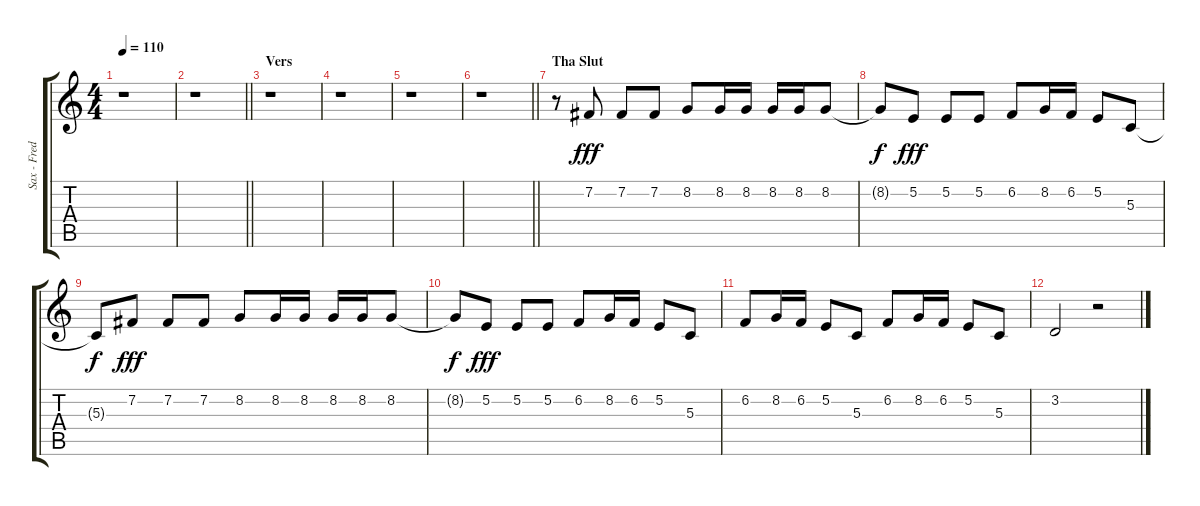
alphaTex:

\track ("Sax - Fredrik Folcke" "Sax - Fred") {instrument tenorsax}
\staff {score tabs}
\tuning (E4 B3 G3 D3 A2 E2) {hide}
\ts (4 4)
\tempo 110
\clef g2
\ks c
r.1{dy mf} |
\barLineRight lightlight
r.1 |
\section ("" "Vers")
r.1 |
r.1 |
r.1 |
\barLineRight lightlight
r.1 |
\section ("" "Tha Slut")
r.8 7.2.8{dy fff} 7.2.8 7.2.8 8.2.8 8.2.16 8.2.16 8.2.16 8.2.16 8.2.8 |
8.2{t}.8{dy f} 5.2.8{dy fff} 5.2.8 5.2.8 6.2.8 8.2.16 6.2.16 5.2.8 5.3.8 |
5.3{t}.8{dy f} 7.2.8{dy fff} 7.2.8 7.2.8 8.2.8 8.2.16 8.2.16 8.2.16 8.2.16 8.2.8 |
8.2{t}.8{dy f} 5.2.8{dy fff} 5.2.8 5.2.8 6.2.8 8.2.16 6.2.16 5.2.8 5.3.8 |
6.2.8 8.2.16 6.2.16 5.2.8 5.3.8 6.2.8 8.2.16 6.2.16 5.2.8 5.3.8 |
3.2.2 r.2
